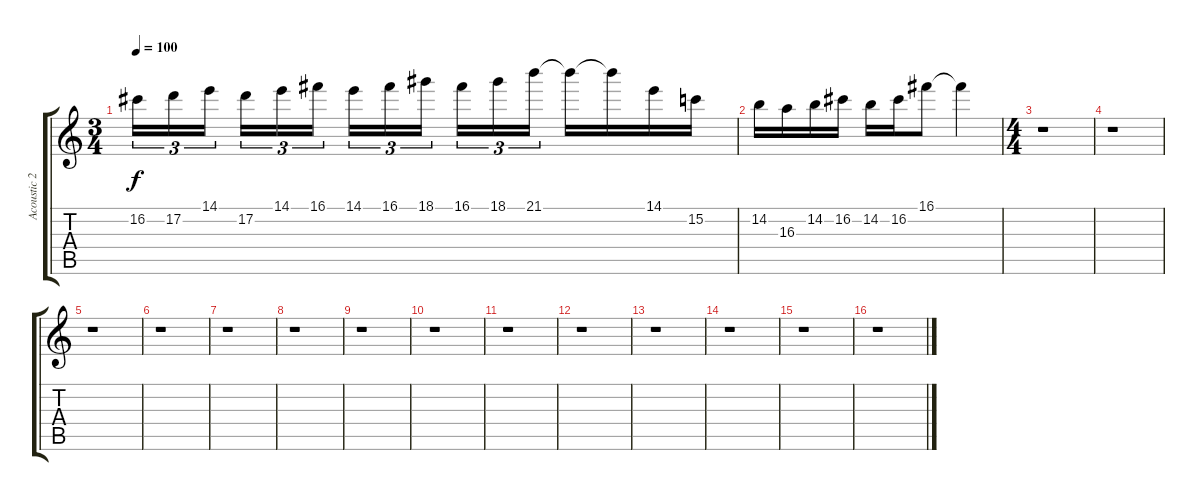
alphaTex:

\track ("Acoustic 2" "Acoustic 2") {instrument acousticguitarsteel}
\staff {score tabs}
\tuning (D4 A3 F3 C3 G2 D2) {hide}
\ts (3 4)
\tempo 100
\clef g2
\ks c
16.2.16{tu (3 2) dy f} 17.2.16{tu (3 2)} 14.1.16{tu (3 2)} 17.2.16{tu (3 2)} 14.1.16{tu (3 2)} 16.1.16{tu (3 2)} 14.1.16{tu (3 2)} 16.1.16{tu (3 2)} 18.1.16{tu (3 2)} 16.1.16{tu (3 2)} 18.1.16{tu (3 2)} 21.1.16{tu (3 2)} 21.1{t}.16 21.1{t}.16 14.1.16 15.2.16 |
14.2.16 16.3.16 14.2.16 16.2.16 14.2.16 16.2.16 16.1.8 16.1{t}.4 |
\ts (4 4)
r.1 |
r.1 |
r.1 |
r.1 |
r.1 |
r.1 |
r.1 |
r.1 |
r.1 |
r.1 |
r.1 |
r.1 |
r.1 |
r.1
